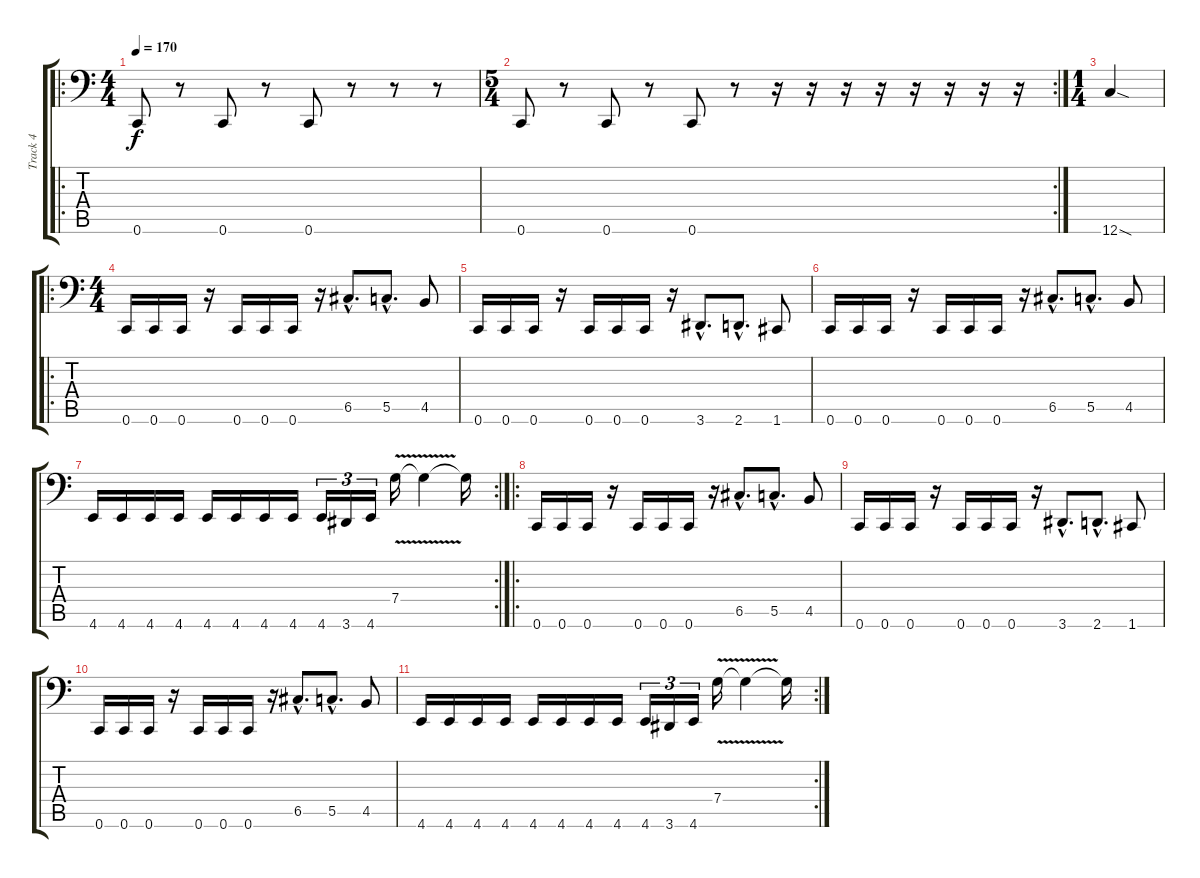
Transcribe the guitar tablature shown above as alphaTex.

\track ("Track 4" "Track 4") {instrument electricbasspick}
\staff {score tabs}
\tuning (D3 A2 F2 C2 G1 C1) {hide}
\ro
\ts (4 4)
\tempo 170
\clef f4
\ks c
0.6.8{dy f instrument electricbasspick} r.8 0.6.8 r.8 0.6.8 r.8 r.8 r.8 |
\rc 2
\ts (5 4)
0.6.8 r.8 0.6.8 r.8 0.6.8 r.8 r.16 r.16 r.16 r.16 r.16 r.16 r.16 r.16 |
\ts (1 4)
12.6{sod}.4 |
\ro
\ts (4 4)
0.6.16 0.6.16 0.6.16 r.16 0.6.16 0.6.16 0.6.16 r.16 6.5{hac}.8{d} 5.5{hac}.8{d} 4.5.8 |
0.6.16 0.6.16 0.6.16 r.16 0.6.16 0.6.16 0.6.16 r.16 3.6{hac}.8{d} 2.6{hac}.8{d} 1.6.8 |
0.6.16 0.6.16 0.6.16 r.16 0.6.16 0.6.16 0.6.16 r.16 6.5{hac}.8{d} 5.5{hac}.8{d} 4.5.8 |
\rc 2
4.6.16 4.6.16 4.6.16 4.6.16 4.6.16 4.6.16 4.6.16 4.6.16 4.6.16{tu (3 2)} 3.6.16{tu (3 2)} 4.6.16{tu (3 2)} 7.4{v}.16 7.4{t}.4 7.4{t}.16 |
\ro
0.6.16 0.6.16 0.6.16 r.16 0.6.16 0.6.16 0.6.16 r.16 6.5{hac}.8{d} 5.5{hac}.8{d} 4.5.8 |
0.6.16 0.6.16 0.6.16 r.16 0.6.16 0.6.16 0.6.16 r.16 3.6{hac}.8{d} 2.6{hac}.8{d} 1.6.8 |
0.6.16 0.6.16 0.6.16 r.16 0.6.16 0.6.16 0.6.16 r.16 6.5{hac}.8{d} 5.5{hac}.8{d} 4.5.8 |
\rc 2
4.6.16 4.6.16 4.6.16 4.6.16 4.6.16 4.6.16 4.6.16 4.6.16 4.6.16{tu (3 2)} 3.6.16{tu (3 2)} 4.6.16{tu (3 2)} 7.4{v}.16 7.4{t}.4 7.4{t}.16
